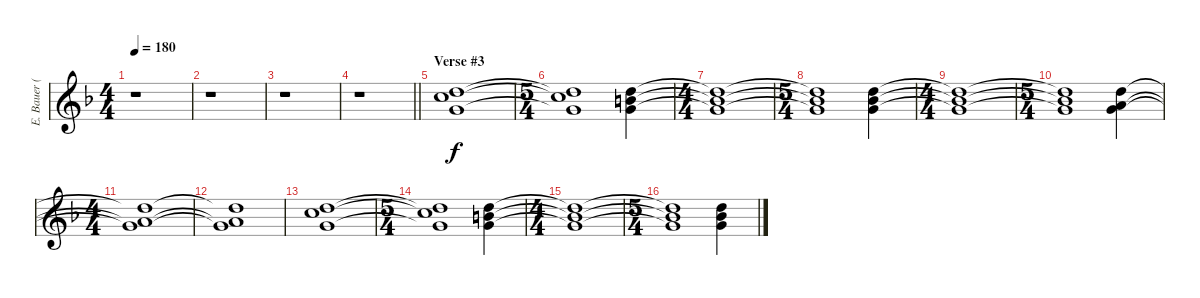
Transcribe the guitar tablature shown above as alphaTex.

\track ("E. Bauer (Keyboard)" "E. Bauer (") {instrument synthstrings1}
\staff {score}
\tuning (E4 B3 G3 D3 A2 E2) {hide}
\ts (4 4)
\tempo 180
\clef g2
\ks dminor
r.1{dy f} |
r.1 |
r.1 |
\barLineRight lightlight
r.1 |
\section ("" "Verse #3")
(3.1 13.2 19.3).1 |
\ts (5 4)
(3.1{t} 13.2{t} 19.3{t}).1 (3.1 12.2 19.3).4 |
\ts (4 4)
(3.1{t} 12.2{t} 19.3{t}).1 |
\ts (5 4)
(3.1{t} 12.2{t} 19.3{t}).1 (3.1 11.2 19.3).4 |
\ts (4 4)
(3.1{t} 11.2{t} 19.3{t}).1 |
\ts (5 4)
(3.1{t} 11.2{t} 19.3{t}).1 (3.1 10.2 19.3).4 |
\ts (4 4)
(3.1{t} 10.2{t} 19.3{t}).1 |
(3.1{t} 10.2{t} 19.3{t}).1 |
(3.1 13.2 19.3).1 |
\ts (5 4)
(3.1{t} 13.2{t} 19.3{t}).1 (3.1 12.2 19.3).4 |
\ts (4 4)
(3.1{t} 12.2{t} 19.3{t}).1 |
\ts (5 4)
(3.1{t} 12.2{t} 19.3{t}).1 (3.1 11.2 19.3).4
